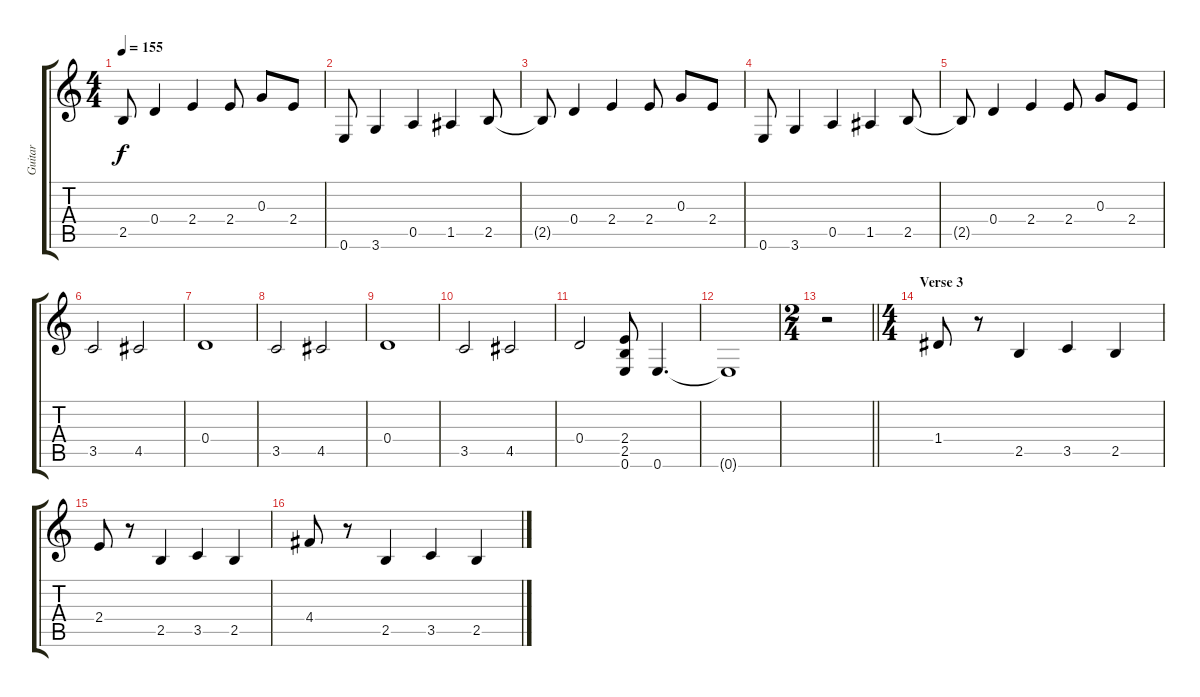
\track ("Guitar" "Guitar") {instrument distortionguitar}
\staff {score tabs}
\tuning (E4 B3 G3 D3 A2 E2) {hide}
\ts (4 4)
\tempo 155
\clef g2
\ks c
2.5{t}.8{dy f} 0.4.4 2.4.4 2.4.8 0.3.8 2.4.8 |
0.6.8 3.6.4 0.5.4 1.5.4 2.5.8 |
2.5{t}.8 0.4.4 2.4.4 2.4.8 0.3.8 2.4.8 |
0.6.8 3.6.4 0.5.4 1.5.4 2.5.8 |
2.5{t}.8 0.4.4 2.4.4 2.4.8 0.3.8 2.4.8 |
3.5.2 4.5.2 |
0.4.1 |
3.5.2 4.5.2 |
0.4.1 |
3.5.2 4.5.2 |
0.4.2 (2.4 2.5 0.6).8 0.6.4{d} |
0.6{t}.1 |
\ts (2 4)
\barLineRight lightlight
r.2 |
\ts (4 4)
\section ("" "Verse 3")
1.4.8 r.8 2.5.4 3.5.4 2.5.4 |
2.4.8 r.8 2.5.4 3.5.4 2.5.4 |
4.4.8 r.8 2.5.4 3.5.4 2.5.4
